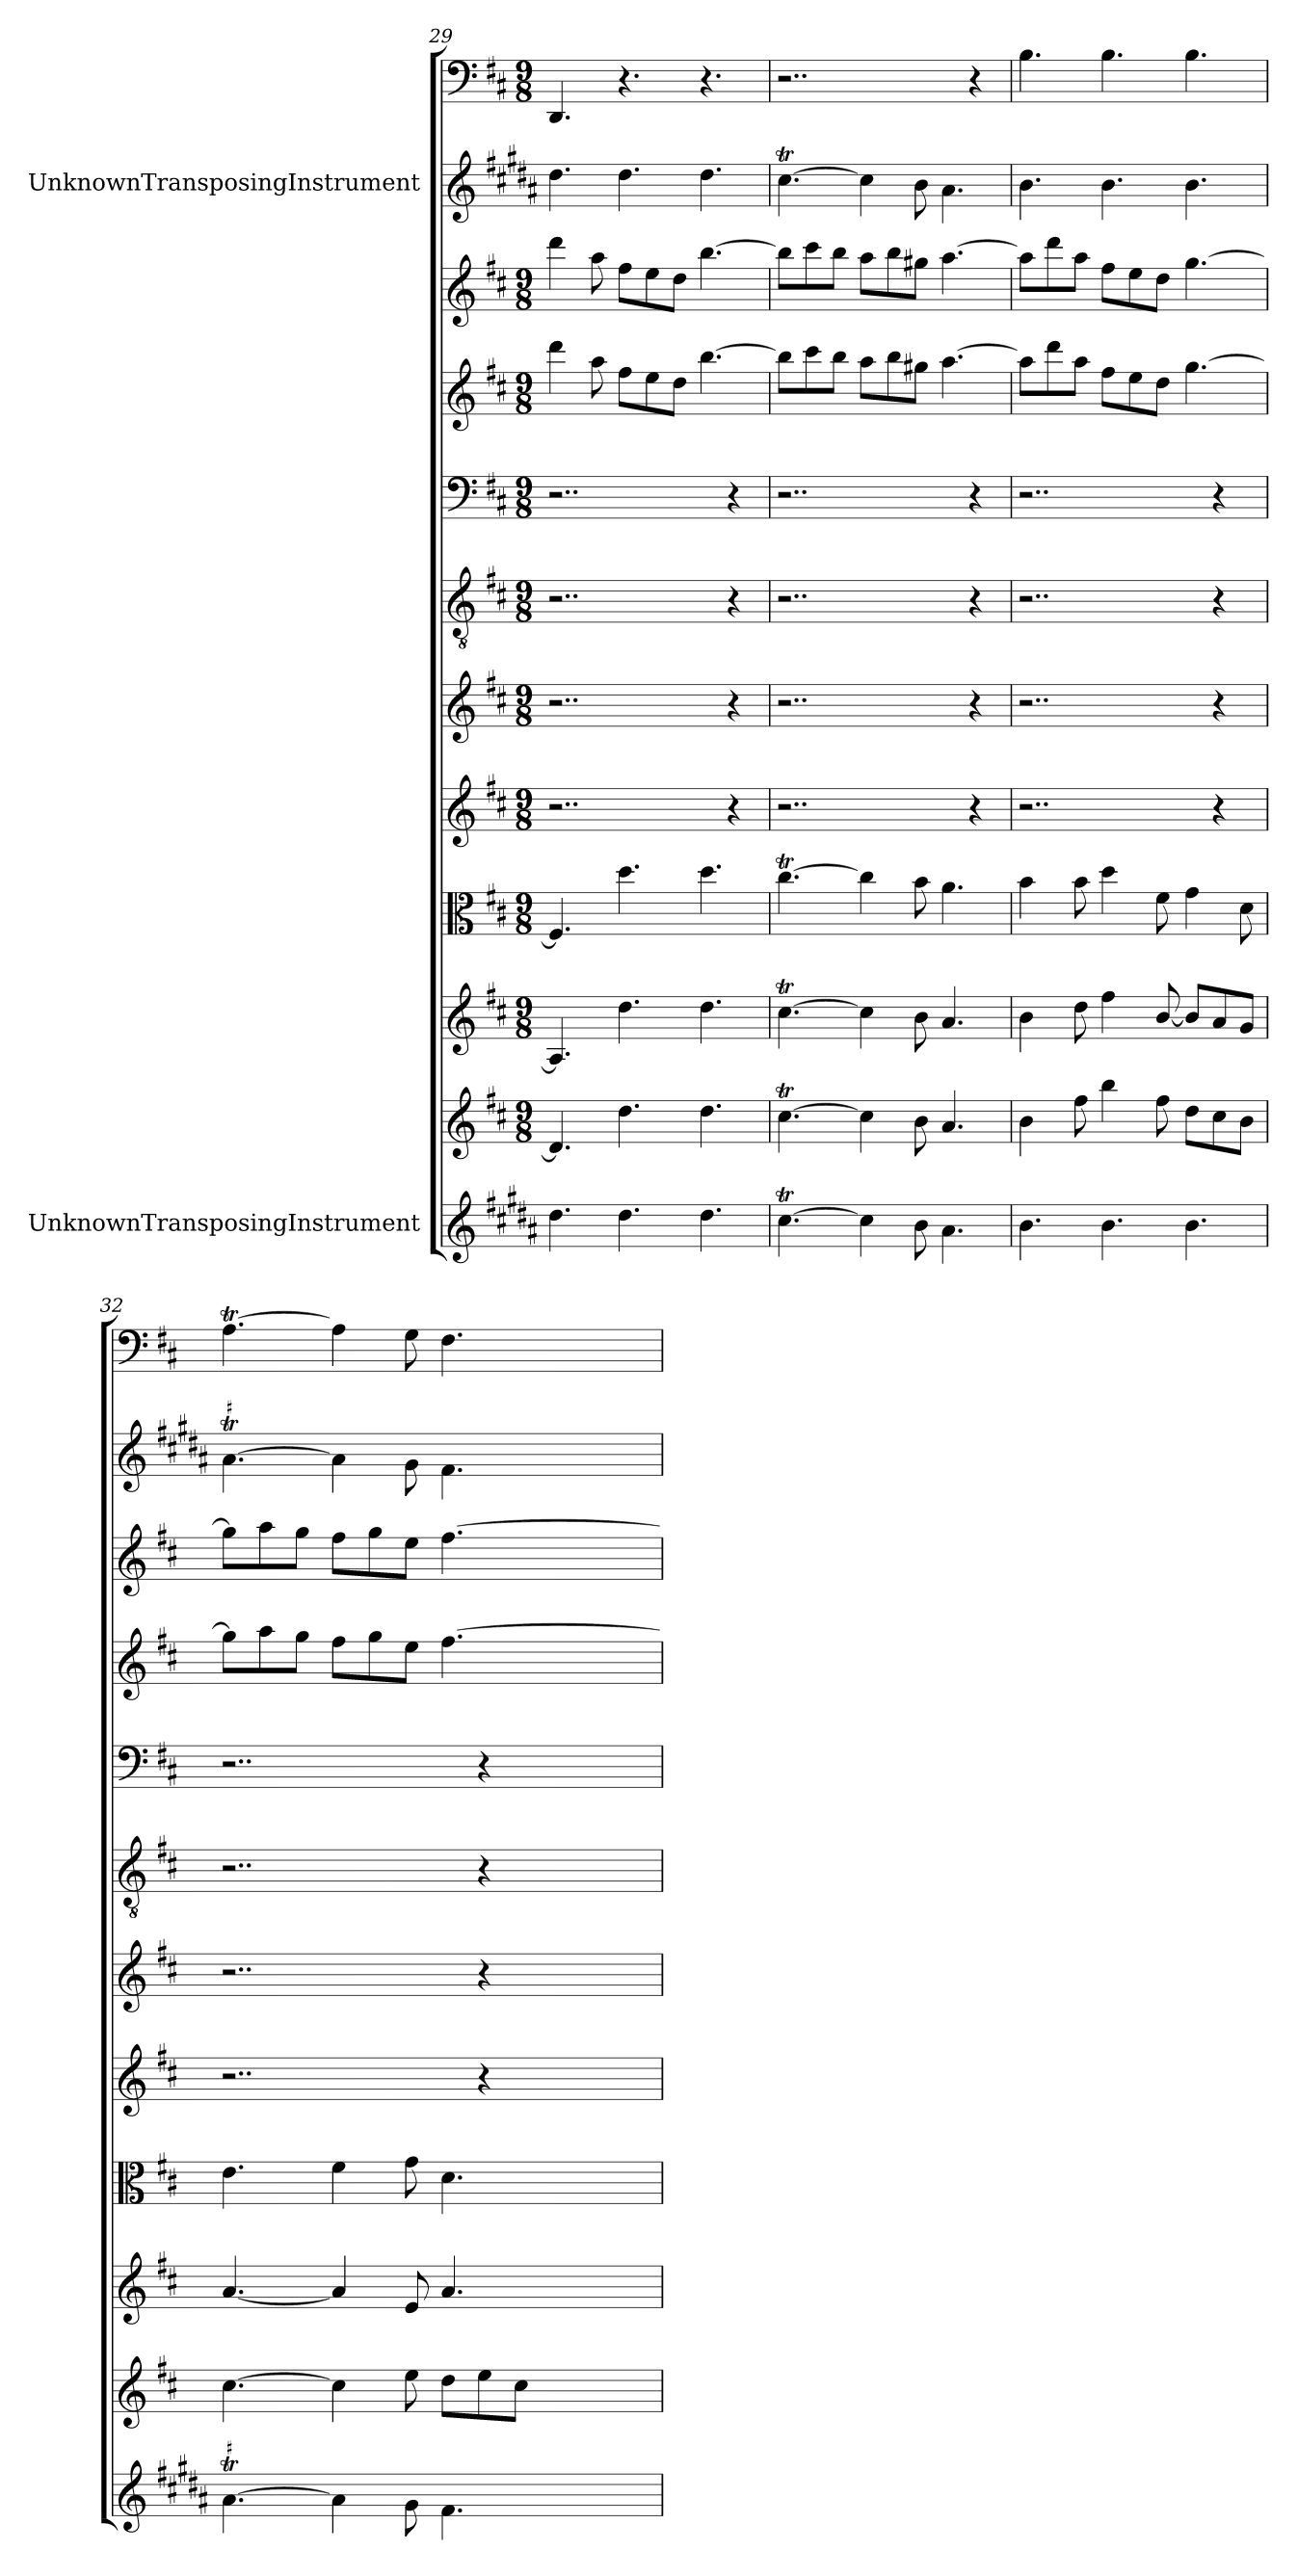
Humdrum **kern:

**kern	**kern	**kern	**kern	**kern	**kern	**kern	**kern	**kern	**kern	**kern	**kern
*part12	*part11	*part10	*part9	*part8	*part7	*part6	*part5	*part4	*part3	*part2	*part1
*staff12	*staff11	*staff10	*staff9	*staff8	*staff7	*staff6	*staff5	*staff4	*staff3	*staff2	*staff1
*I"UnknownTransposingInstrument	*	*	*	*	*	*	*	*	*	*I"UnknownTransposingInstrument	*
*clefG2	*clefG2	*clefG2	*clefC3	*clefG2	*clefG2	*clefGv2	*clefF4	*clefG2	*clefG2	*clefG2	*clefF4
*ITrd-2c-3	*	*	*	*	*	*	*	*	*	*ITrd-2c-3	*
*k[f#c#]	*k[f#c#]	*k[f#c#]	*k[f#c#]	*k[f#c#]	*k[f#c#]	*k[f#c#]	*k[f#c#]	*k[f#c#]	*k[f#c#]	*k[f#c#]	*k[f#c#]
*	*M9/8	*M9/8	*M9/8	*M9/8	*M9/8	*M9/8	*M9/8	*M9/8	*M9/8	*	*M9/8
=29	=29	=29	=29	=29	=29	=29	=29	=29	=29	=29	=29
4.ff#\	4.d/]	4.A/]	4.F#/]	2..r	2..r	2..r	2..r	4ddd\	4ddd\	4.ff#\	4.DD/
.	.	.	.	.	.	.	.	8aa\	8aa\	.	.
4.ff#\	4.dd\	4.dd\	4.dd\	.	.	.	.	8ff#\L	8ff#\L	4.ff#\	4.r
.	.	.	.	.	.	.	.	8ee\	8ee\	.	.
.	.	.	.	.	.	.	.	8dd\J	8dd\J	.	.
4.ff#\	4.dd\	4.dd\	4.dd\	.	.	.	.	[4.bb\	[4.bb\	4.ff#\	4.r
.	.	.	.	4r	4r	4r	4r	.	.	.	.
=30	=30	=30	=30	=30	=30	=30	=30	=30	=30	=30	=30
[4.eeT\	[4.cc#t\	[4.cc#t\	[4.cc#t\	2..r	2..r	2..r	2..r	8bb\L]	8bb\L]	[4.eeT\	2..r
.	.	.	.	.	.	.	.	8ccc#\	8ccc#\	.	.
.	.	.	.	.	.	.	.	8bb\J	8bb\J	.	.
4ee\]	4cc#\]	4cc#\]	4cc#\]	.	.	.	.	8aa\L	8aa\L	4ee\]	.
.	.	.	.	.	.	.	.	8bb\	8bb\	.	.
8dd\	8b\	8b\	8b\	.	.	.	.	8gg#X\J	8gg#X\J	8dd\	.
4.cc#\	4.a/	4.a/	4.a\	.	.	.	.	[4.aa\	[4.aa\	4.cc#\	.
.	.	.	.	4r	4r	4r	4r	.	.	.	4r
=31	=31	=31	=31	=31	=31	=31	=31	=31	=31	=31	=31
4.dd\	4b\	4b\	4b\	2..r	2..r	2..r	2..r	8aa\L]	8aa\L]	4.dd\	4.B\
.	.	.	.	.	.	.	.	8ddd\	8ddd\	.	.
.	8ff#\	8dd\	8b\	.	.	.	.	8aa\J	8aa\J	.	.
4.dd\	4bb\	4ff#\	4dd\	.	.	.	.	8ff#\L	8ff#\L	4.dd\	4.B\
.	.	.	.	.	.	.	.	8ee\	8ee\	.	.
.	8ff#\	[8b/	8f#\	.	.	.	.	8dd\J	8dd\J	.	.
4.dd\	8dd\L	8b/L]	4g\	.	.	.	.	[4.gg\	[4.gg\	4.dd\	4.B\
.	8cc#\	8a/	.	4r	4r	4r	4r	.	.	.	.
.	8b\J	8g/J	8d\	.	.	.	.	.	.	.	.
=32	=32	=32	=32	=32	=32	=32	=32	=32	=32	=32	=32
!LO:TR:acc=#	!	!	!	!	!	!	!	!	!	!LO:TR:acc=#	!
[4.cc#T\	[4.cc#\	[4.a/	4.e\	2..r	2..r	2..r	2..r	8gg\L]	8gg\L]	[4.cc#T\	[4.AT\
.	.	.	.	.	.	.	.	8aa\	8aa\	.	.
.	.	.	.	.	.	.	.	8gg\J	8gg\J	.	.
4cc#\]	4cc#\]	4a/]	4f#\	.	.	.	.	8ff#\L	8ff#\L	4cc#\]	4A\]
.	.	.	.	.	.	.	.	8gg\	8gg\	.	.
8b\	8ee\	8e/	8g\	.	.	.	.	8ee\J	8ee\J	8b\	8G\
4.a\	8dd\L	4.a/	4.d\	.	.	.	.	[4.ff#\	[4.ff#\	4.a\	4.F#\
.	8ee\	.	.	4r	4r	4r	4r	.	.	.	.
.	8cc#\J	.	.	.	.	.	.	.	.	.	.
=	=	=	=	=	=	=	=	=	=	=	=
*-	*-	*-	*-	*-	*-	*-	*-	*-	*-	*-	*-
